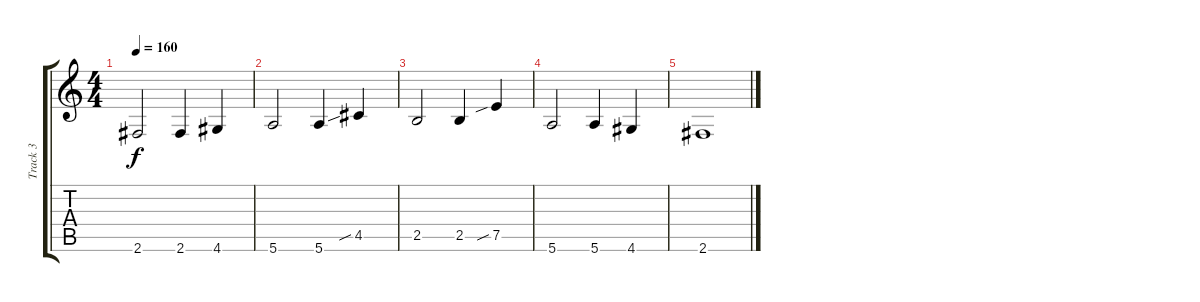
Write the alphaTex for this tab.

\track ("Track 3" "Track 3") {instrument electricguitarjazz}
\staff {score tabs}
\tuning (E4 B3 G3 D3 A2 E2) {hide}
\ts (4 4)
\tempo 160
\clef g2
\ks c
2.6.2{dy f} 2.6.4 4.6.4 |
5.6.2 5.6.4 4.5{sib}.4 |
2.5.2 2.5.4 7.5{sib}.4 |
5.6.2 5.6.4 4.6.4 |
2.6.1
